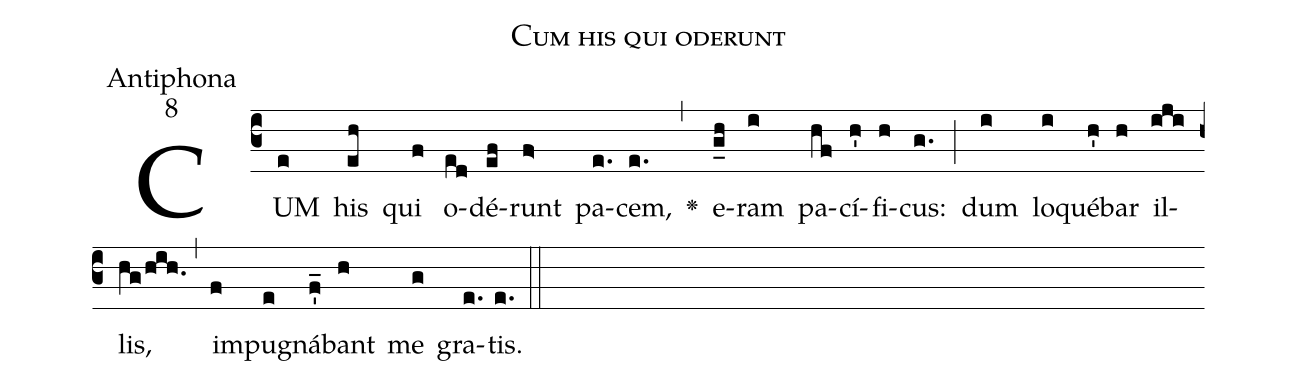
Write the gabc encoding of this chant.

name:Cum his qui oderunt;
office-part:Antiphona;
mode:8;
%%
(c3)CUM(e) his(eh) qui(f) o(ed)dé(ef)runt(f>) pa(e.)cem,(e.) <v>\greheightstar</v>(,)
e(g_h)ram(i) pa(hf)cí(h')fi(h)cus:(g.) (;) dum(i) lo(i)qué(h')bar(h) il(iji)lis,(hg/hih.) (,) im(f)pu(e)gná(f_')bant(h) me(g) gra(e.)tis.(e.) (::)
